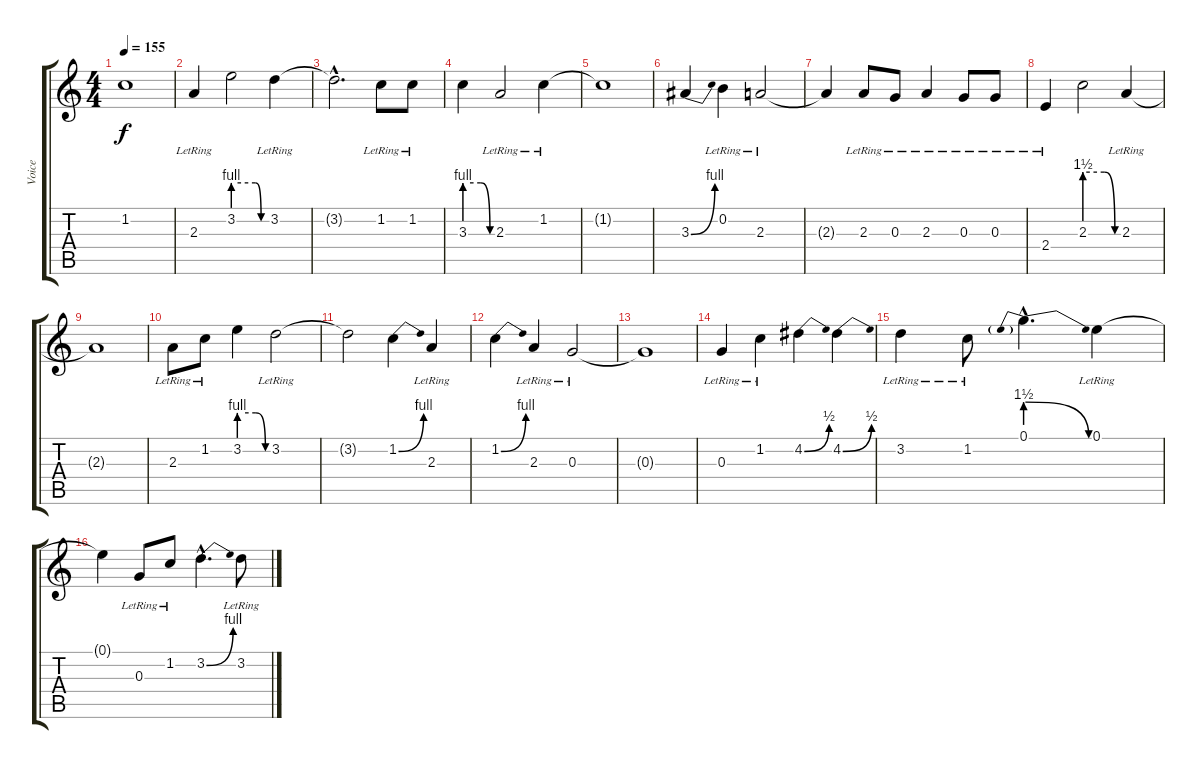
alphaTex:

\track ("Voice" "Voice") {instrument acousticguitarnylon}
\staff {score tabs}
\tuning (E4 B3 G3 D3 A2 E2) {hide}
\ts (4 4)
\tempo 155
\clef g2
\ks c
1.2{t}.1{dy f} |
2.3{lr}.4 3.2{be (custom 0 4 40 4 50 0 60 0)}.2 3.2{lr}.4 |
3.2{hac t}.2{d} 1.2{lr}.8 1.2{lr}.8 |
3.3{be (custom 0 4 35 4 55 0 60 0)}.4 2.3{lr}.2 1.2{lr}.4 |
1.2{t}.1 |
3.3{be (bend 0 0 60 4)}.4 0.2{lr}.4 2.3{lr}.2 |
2.3{t}.4 2.3{lr}.8 0.3{lr}.8 2.3{lr}.4 0.3{lr}.8 0.3{lr}.8 |
2.4{lr}.4 2.3{be (custom 0 6 35 6 54 0 60 0)}.2 2.3{lr}.4 |
2.3{t}.1 |
2.3{lr}.8 1.2{lr}.8 3.2{be (custom 0 4 35 4 55 0 60 0)}.4 3.2{lr}.2 |
3.2{t}.2 1.2{be (bend 0 0 60 4)}.4 2.3{lr}.4 |
1.2{be (bend 0 0 60 4)}.4 2.3{lr}.4 0.3{lr}.2 |
0.3{t}.1 |
0.3{lr}.4 1.2{lr}.4 4.2{be (bend 0 0 60 2)}.4 4.2{be (bend 0 0 60 2)}.4 |
3.2{lr}.4 1.2{lr}.8 0.1{be (prebendrelease 0 6 60 0) hac}.4{d} 0.1{lr}.4 |
0.1{t}.4 0.3{lr}.8 1.2{lr}.8 3.2{be (bend 0 0 60 4) hac}.4{d} 3.2{lr}.8
